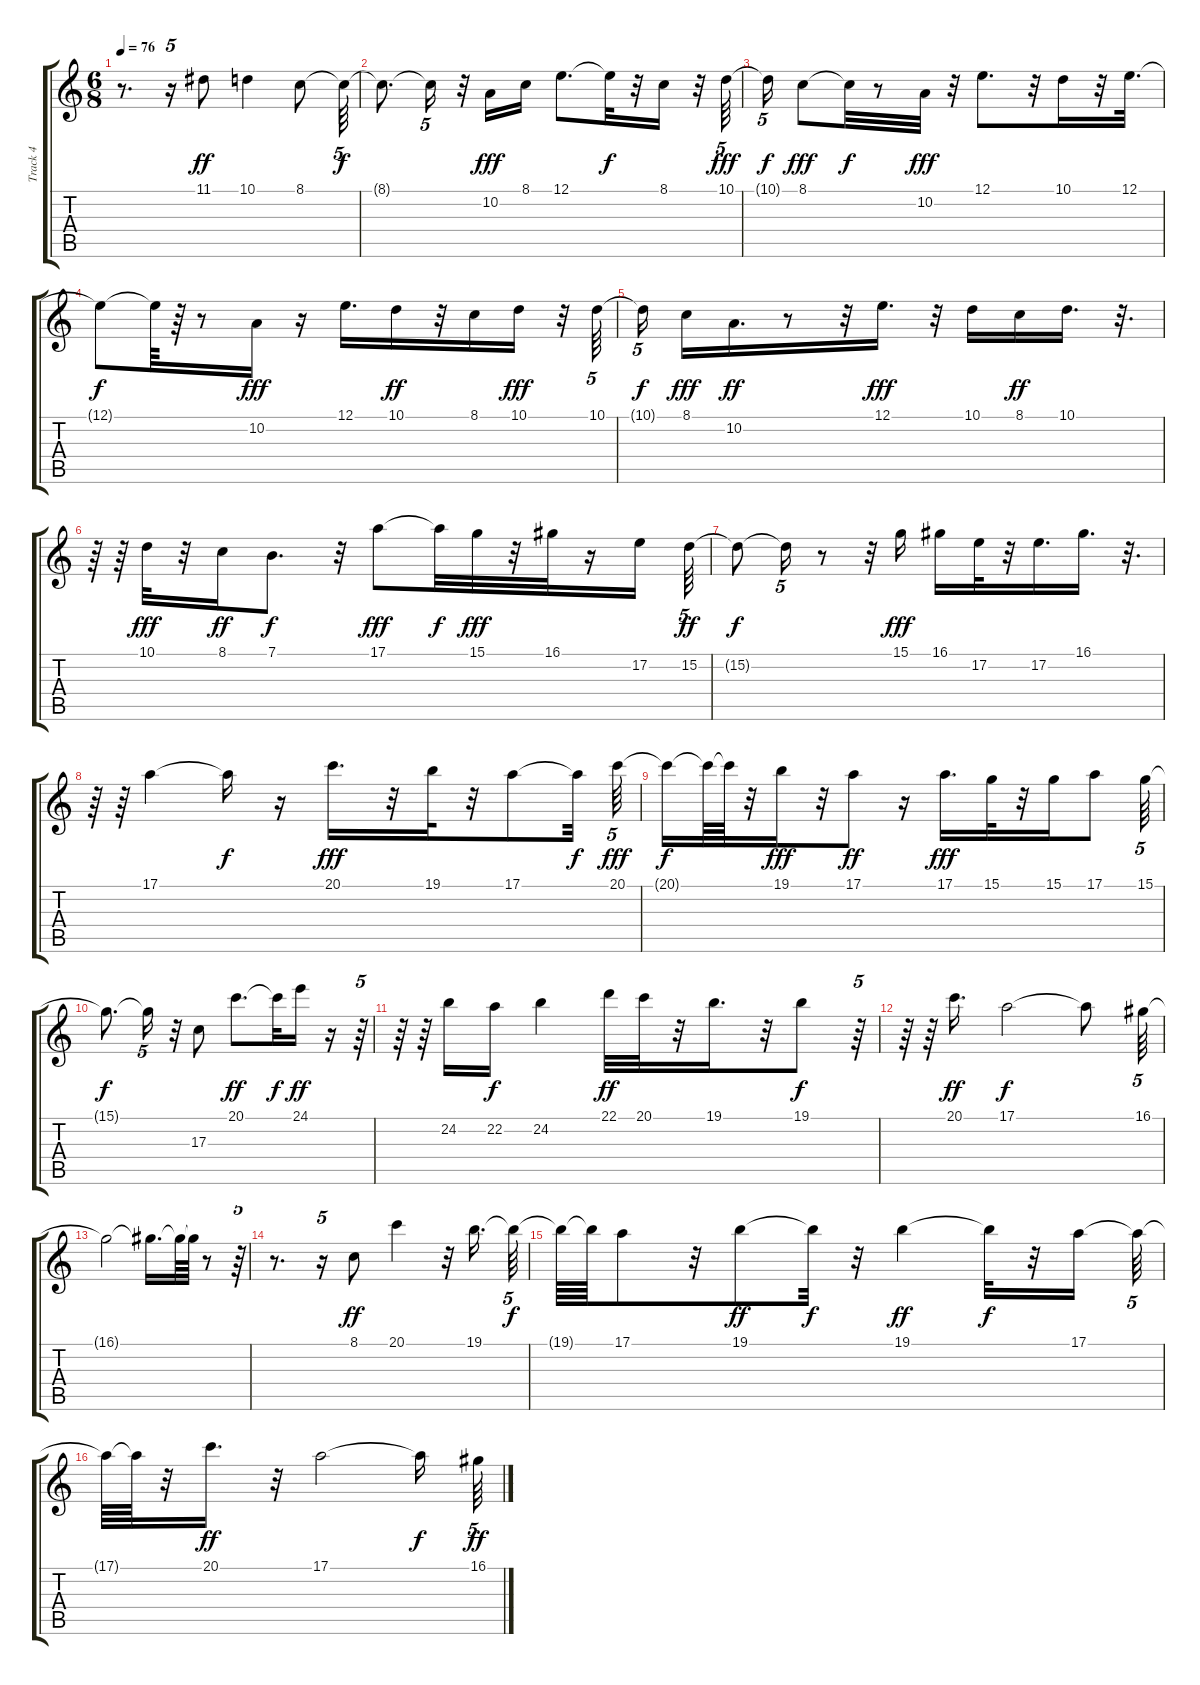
\track ("Track 4" "Track 4") {instrument panflute}
\staff {score tabs}
\tuning (E4 B3 G3 D3 A2 E2) {hide}
\ts (6 8)
\tempo 76
\clef g2
\ks c
r.8{d dy f} r.16{tu (5 4)} 11.1.8{dy ff} 10.1.4 8.1.8 8.1{t}.64{tu (5 4) dy f} |
8.1{t}.8{d} 8.1{t}.16{tu (5 4)} r.32 10.2.16{dy fff} 8.1.16 12.1.8{d} 12.1{t}.32{dy f} r.32 8.1.16 r.32 10.1.64{tu (5 4) dy fff} |
10.1{t}.16{tu (5 4) dy f} 8.1.8{dy fff} 8.1{t}.32{dy f} r.8 10.2.32{dy fff} r.32 12.1.8{d} r.32 10.1.16 r.32 12.1.32{d} |
12.1{t}.8{dy f} 12.1{t}.64 r.64 r.8 10.2.16{dy fff} r.16 12.1.16{d} 10.1.16{dy ff} r.32 8.1.16 10.1.16{dy fff} r.32 10.1.64{tu (5 4)} |
10.1{t}.16{tu (5 4) dy f beam splitsecondary} 8.1.16{dy fff} 10.2.16{d dy ff} r.8 r.32 12.1.16{d dy fff} r.32 10.1.16 8.1.16{dy ff} 10.1.16{d} r.32{d} |
r.64 r.64 10.1.32{dy fff} r.32 8.1.16{dy ff} 7.1.8{d dy f} r.32 17.1.8{dy fff} 17.1{t}.32{dy f} 15.1.32{dy fff} r.32 16.1.32 r.16 17.2.16 15.2.64{tu (5 4) dy ff} |
15.2{t}.8{dy f} 15.2{t}.16{tu (5 4)} r.8 r.32 15.1.16{dy fff} 16.1.16 17.2.32 r.32 17.2.16{d} 16.1.16{d} r.32{d} |
r.64 r.64 17.1.4 17.1{t}.16{dy f} r.16 20.1.16{d dy fff} r.32 19.1.32 r.32 17.1.8 17.1{t}.32{dy f} 20.1.64{tu (5 4) dy fff} |
20.1{t}.16{dy f} 20.1{t}.64 20.1{t}.64 r.32 19.1.16{dy fff} r.32 17.1.8{dy ff} r.16 17.1.16{d dy fff} 15.1.32 r.32 15.1.16 17.1.8 15.1.64{tu (5 4)} |
15.1{t}.8{d dy f} 15.1{t}.16{tu (5 4)} r.32 17.3.8 20.1.8{d dy ff} 20.1{t}.32{dy f} 24.1.16{dy ff} r.16 r.64{tu (5 4)} |
r.64 r.64 24.2.16 22.2.16{dy f} 24.2.4 22.1.32{dy ff} 20.1.32 r.32 19.1.16{d} r.32 19.1.8{dy f} r.64{tu (5 4)} |
r.64 r.64 20.1.16{d dy ff} 17.1.2{dy f} 17.1{t}.8 16.1.64{tu (5 4)} |
16.1{t}.2 16.1{t}.16{d} 16.1{t}.64 16.1{t}.64 r.8 r.64{tu (5 4)} |
r.8{d} r.16{tu (5 4)} 8.1.8{dy ff} 20.1.4 r.32 19.1.16{d} 19.1{t}.64{tu (5 4) dy f} |
19.1{t}.64 19.1{t}.64 17.1.8 r.32 19.1.8{dy ff} 19.1{t}.32{dy f} r.32 19.1.4{dy ff} 19.1{t}.32{dy f} r.32 17.1.16 17.1{t}.64{tu (5 4)} |
17.1{t}.64 17.1{t}.64 r.32 20.1.16{d dy ff} r.32 17.1.2 17.1{t}.16{dy f} 16.1.64{tu (5 4) dy ff}
